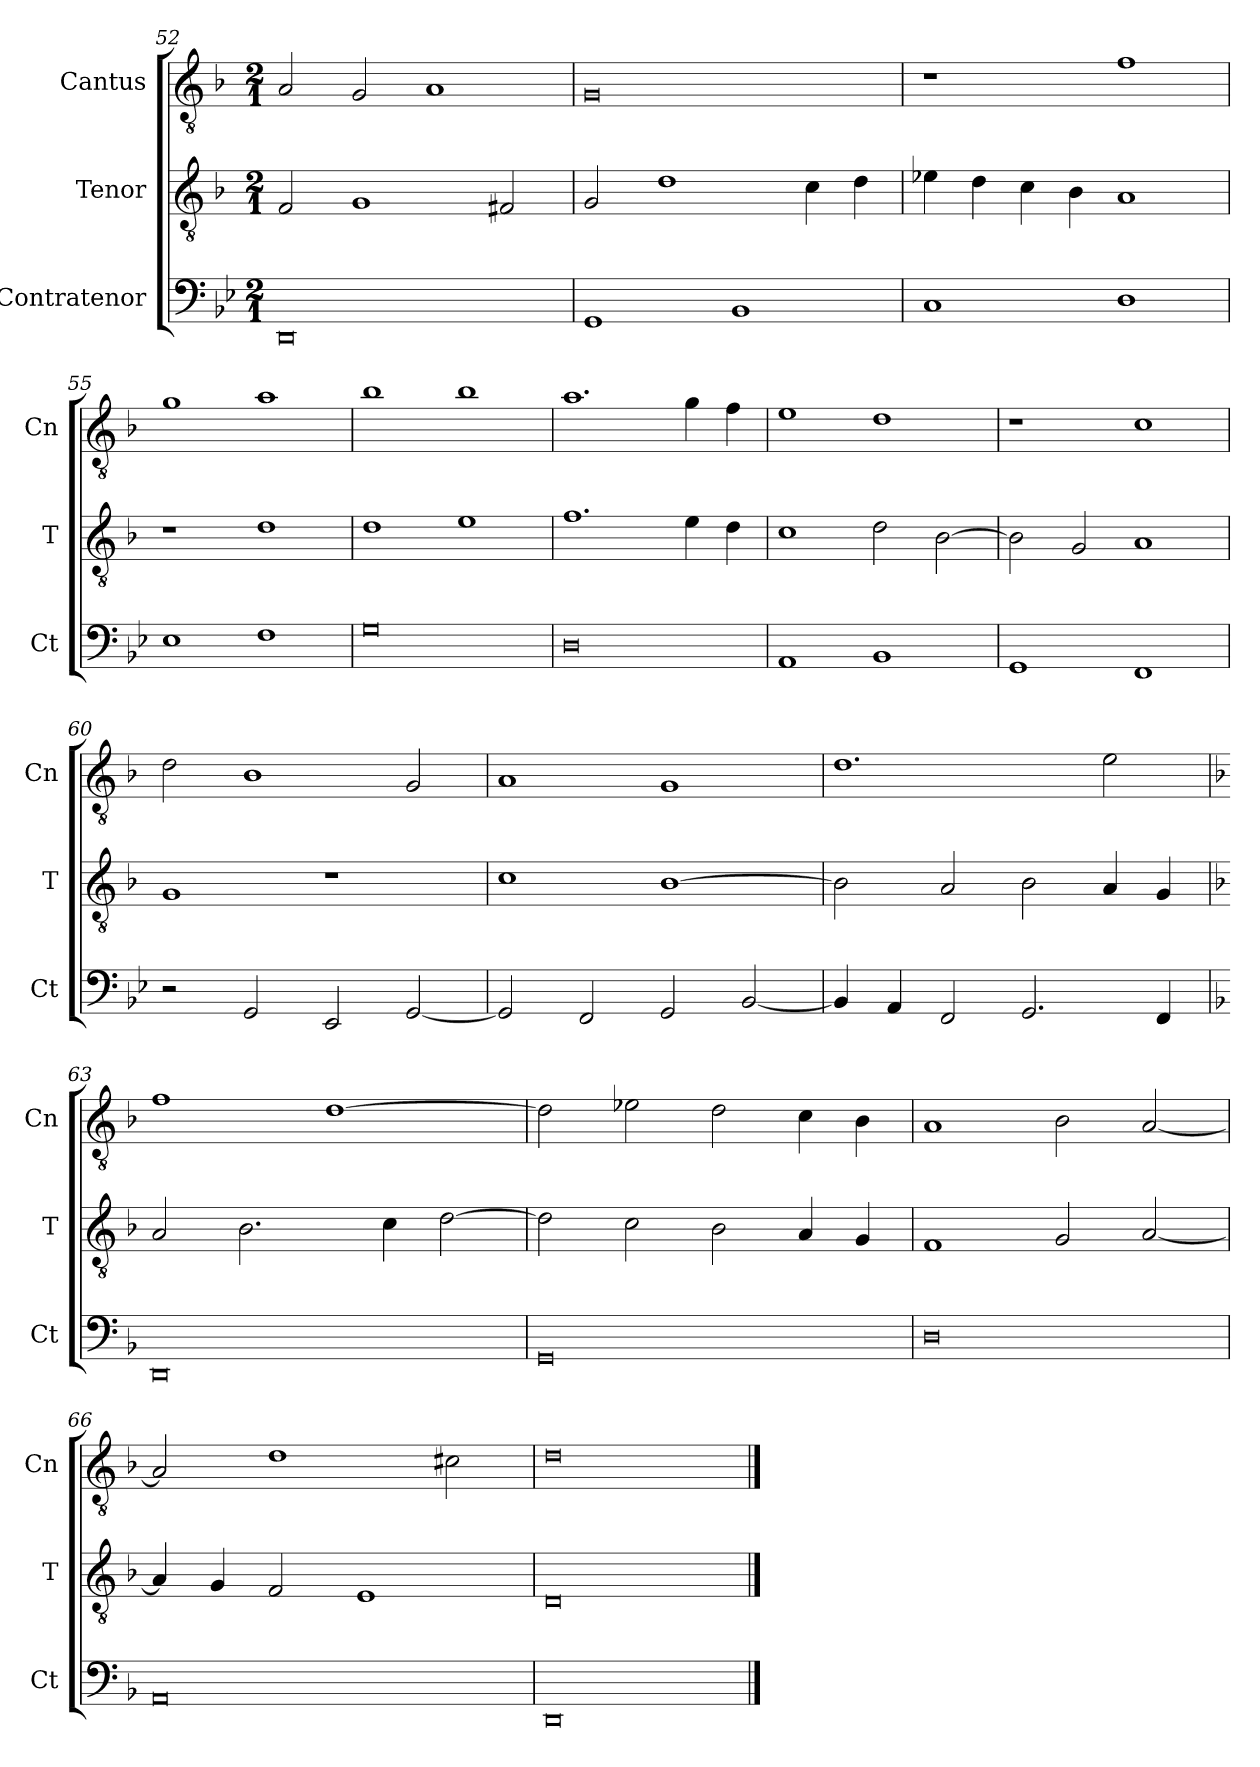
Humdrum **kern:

**kern	**kern	**kern
*part3	*part2	*part1
*staff3	*staff2	*staff1
*I"Contratenor	*I"Tenor	*I"Cantus
*I'Ct	*I'T	*I'Cn
*clefF4	*clefGv2	*clefGv2
*k[b-e-]	*k[b-]	*k[b-]
*M2/1	*M2/1	*M2/1
=52	=52	=52
0DD	2F	2A
.	1G	2G
.	.	1A
.	2F#X	.
=53	=53	=53
1GG	2G	0G
.	1d	.
1BB-	.	.
.	4c	.
.	4d	.
=54	=54	=54
1C	4e-X	1r
.	4d	.
.	4c	.
.	4B-	.
1D	1A	1f
=55	=55	=55
1E-	1r	1g
1F	1d	1a
=56	=56	=56
0G	1d	1b-
.	1e	1b-
=57	=57	=57
0D	1.f	1.a
.	4e	4g
.	4d	4f
=58	=58	=58
1AA	1c	1e
1BB-	2d	1d
.	[2B-	.
=59	=59	=59
1GG	2B-]	1r
.	2G	.
1FF	1A	1c
=60	=60	=60
2r	1G	2d
2GG	.	1B-
2EE-	1r	.
[2GG	.	2G
=61	=61	=61
2GG]	1c	1A
2FF	.	.
2GG	[1B-	1G
[2BB-	.	.
=62	=62	=62
4BB-]	2B-]	1.d
4AA	.	.
2FF	2A	.
2.GG	2B-	.
.	4A	2e
4FF	4G	.
=63	=63	=63
*k[b-]	*	*
0DD	2A	1f
.	2.B-	.
.	.	[1d
.	4c	.
.	[2d	.
=64	=64	=64
0GG	2d]	2d]
.	2c	2e-X
.	2B-	2d
.	4A	4c
.	4G	4B-
=65	=65	=65
0D	1F	1A
.	2G	2B-
.	[2A	[2A
=66	=66	=66
0AA	4A]	2A]
.	4G	.
.	2F	1d
.	1E	.
.	.	2c#X
=67	=67	=67
0DD	0D	0d
==	==	==
*-	*-	*-
